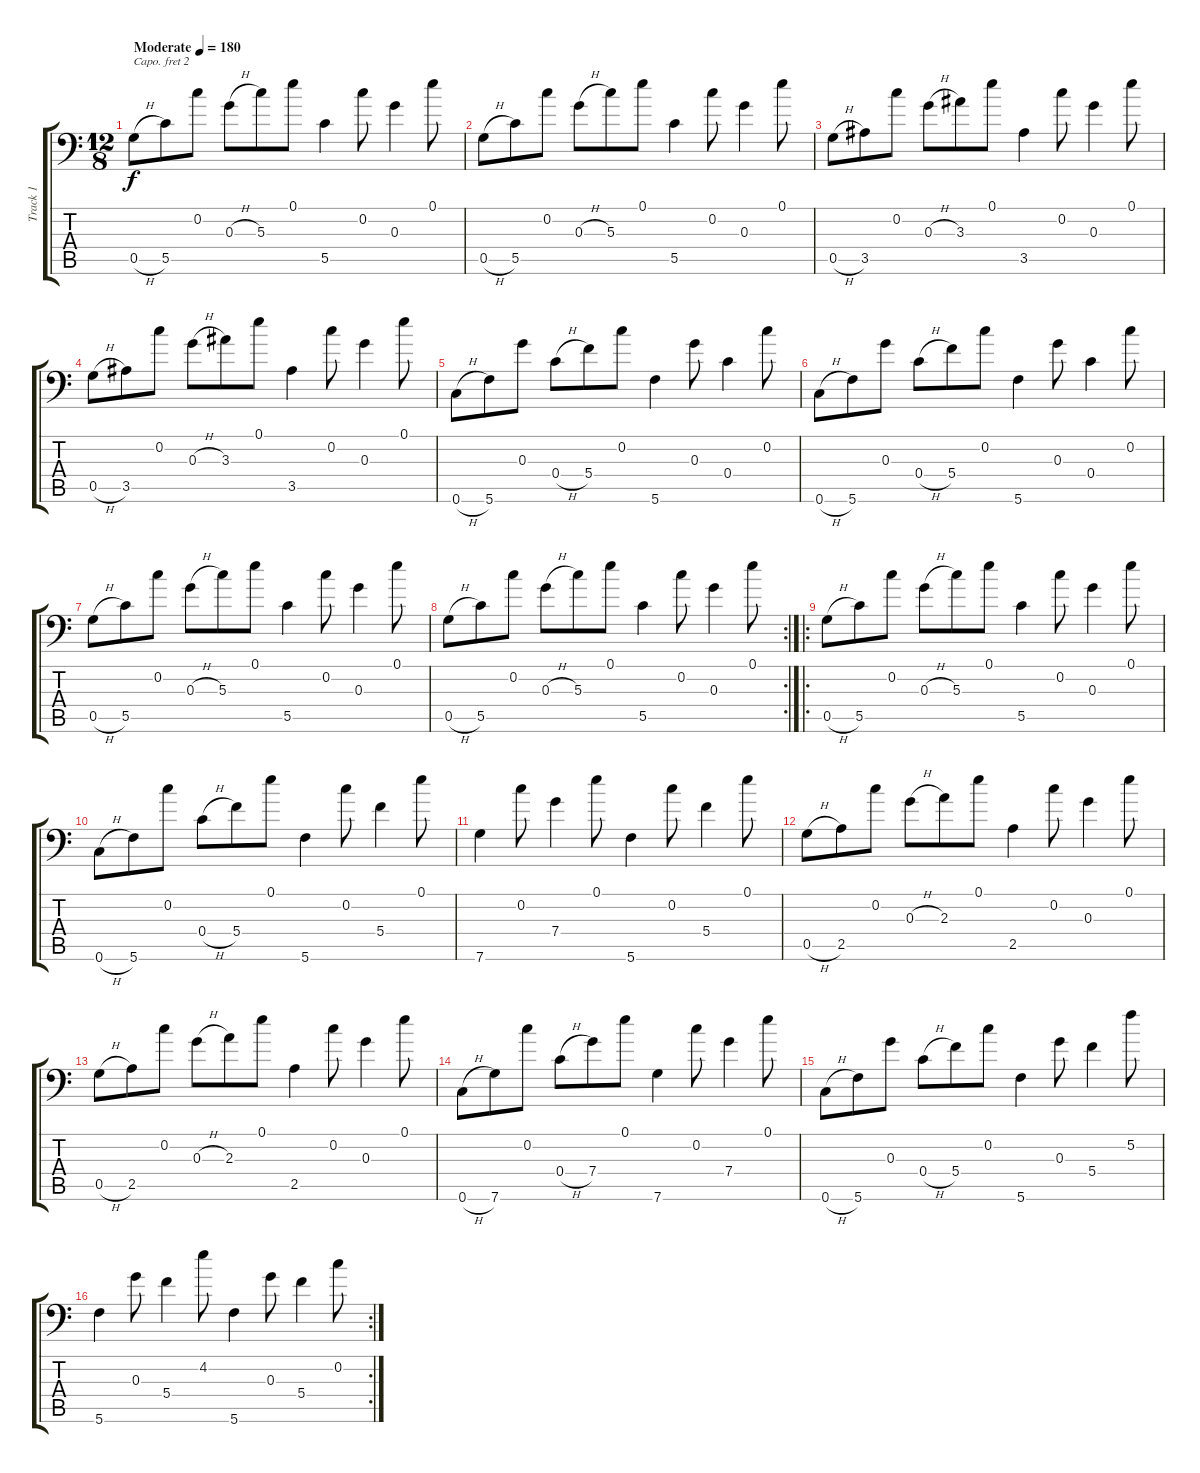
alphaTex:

\track ("Track 1" "Track 1") {instrument acousticguitarsteel}
\staff {score tabs}
\capo 2
\tuning (D4 Bb3 F3 Bb2 F2 Bb1) {hide}
\ts (12 8)
\tempo (180 "Moderate")
\clef f4
\ks c
0.5{h}.8{dy f instrument acousticguitarsteel} 5.5.8 0.2.8 0.3{h}.8 5.3.8 0.1.8 5.5.4 0.2.8 0.3.4 0.1.8 |
0.5{h}.8 5.5.8 0.2.8 0.3{h}.8 5.3.8 0.1.8 5.5.4 0.2.8 0.3.4 0.1.8 |
0.5{h}.8 3.5.8 0.2.8 0.3{h}.8 3.3.8 0.1.8 3.5.4 0.2.8 0.3.4 0.1.8 |
0.5{h}.8 3.5.8 0.2.8 0.3{h}.8 3.3.8 0.1.8 3.5.4 0.2.8 0.3.4 0.1.8 |
0.6{h}.8 5.6.8 0.3.8 0.4{h}.8 5.4.8 0.2.8 5.6.4 0.3.8 0.4.4 0.2.8 |
0.6{h}.8 5.6.8 0.3.8 0.4{h}.8 5.4.8 0.2.8 5.6.4 0.3.8 0.4.4 0.2.8 |
0.5{h}.8 5.5.8 0.2.8 0.3{h}.8 5.3.8 0.1.8 5.5.4 0.2.8 0.3.4 0.1.8 |
\rc 2
0.5{h}.8 5.5.8 0.2.8 0.3{h}.8 5.3.8 0.1.8 5.5.4 0.2.8 0.3.4 0.1.8 |
\ro
0.5{h}.8 5.5.8 0.2.8 0.3{h}.8 5.3.8 0.1.8 5.5.4 0.2.8 0.3.4 0.1.8 |
0.6{h}.8 5.6.8 0.2.8 0.4{h}.8 5.4.8 0.1.8 5.6.4 0.2.8 5.4.4 0.1.8 |
7.6.4 0.2.8 7.4.4 0.1.8 5.6.4 0.2.8 5.4.4 0.1.8 |
0.5{h}.8 2.5.8 0.2.8 0.3{h}.8 2.3.8 0.1.8 2.5.4 0.2.8 0.3.4 0.1.8 |
0.5{h}.8 2.5.8 0.2.8 0.3{h}.8 2.3.8 0.1.8 2.5.4 0.2.8 0.3.4 0.1.8 |
0.6{h}.8 7.6.8 0.2.8 0.4{h}.8 7.4.8 0.1.8 7.6.4 0.2.8 7.4.4 0.1.8 |
0.6{h}.8 5.6.8 0.3.8 0.4{h}.8 5.4.8 0.2.8 5.6.4 0.3.8 5.4.4 5.2.8 |
\rc 2
5.6.4 0.3.8 5.4.4 4.2.8 5.6.4 0.3.8 5.4.4 0.2.8
